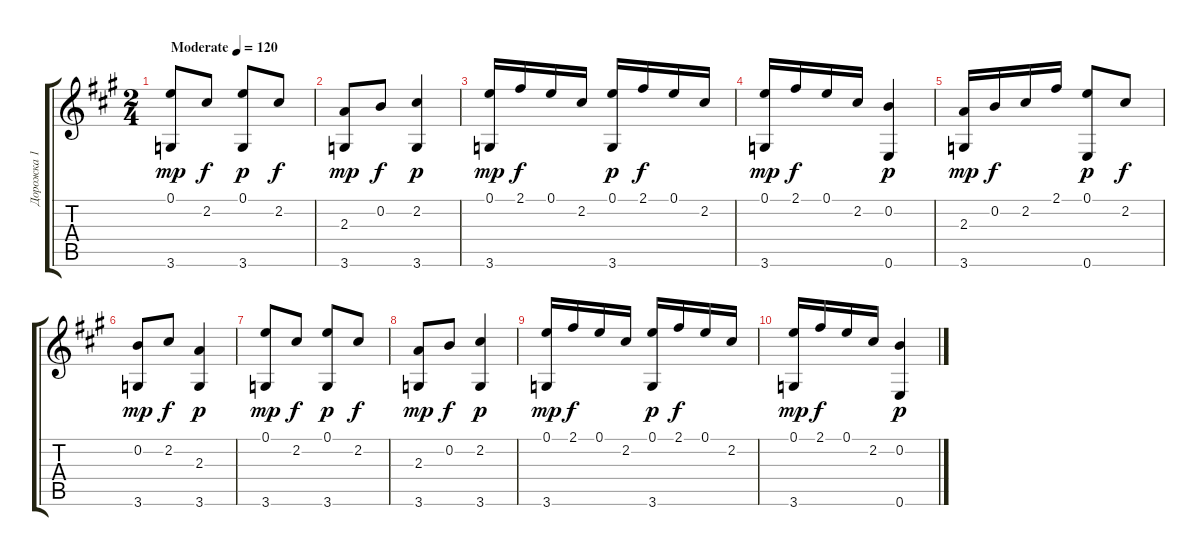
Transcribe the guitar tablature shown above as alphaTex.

\track ("Дорожка 1" "Дорожка 1") {instrument acousticguitarsteel}
\staff {score tabs}
\tuning (E4 B3 G3 D3 A2 E2) {hide}
\ts (2 4)
\tempo (120 "Moderate")
\clef g2
\ks a
(0.1 3.6).8{dy mp instrument acousticguitarsteel} 2.2.8{dy f} (0.1 3.6).8{dy p} 2.2.8{dy f} |
(2.3 3.6).8{dy mp} 0.2.8{dy f} (2.2 3.6).4{dy p} |
(0.1 3.6).16{dy mp} 2.1.16{dy f} 0.1.16 2.2.16 (0.1 3.6).16{dy p} 2.1.16{dy f} 0.1.16 2.2.16 |
(0.1 3.6).16{dy mp} 2.1.16{dy f} 0.1.16 2.2.16 (0.2 0.6).4{dy p} |
(2.3 3.6).16{dy mp} 0.2.16{dy f} 2.2.16 2.1.16 (0.1 0.6).8{dy p} 2.2.8{dy f} |
(0.2 3.6).8{dy mp} 2.2.8{dy f} (2.3 3.6).4{dy p} |
(0.1 3.6).8{dy mp} 2.2.8{dy f} (0.1 3.6).8{dy p} 2.2.8{dy f} |
(2.3 3.6).8{dy mp} 0.2.8{dy f} (2.2 3.6).4{dy p} |
(0.1 3.6).16{dy mp} 2.1.16{dy f} 0.1.16 2.2.16 (0.1 3.6).16{dy p} 2.1.16{dy f} 0.1.16 2.2.16 |
(0.1 3.6).16{dy mp} 2.1.16{dy f} 0.1.16 2.2.16 (0.2 0.6).4{dy p}
